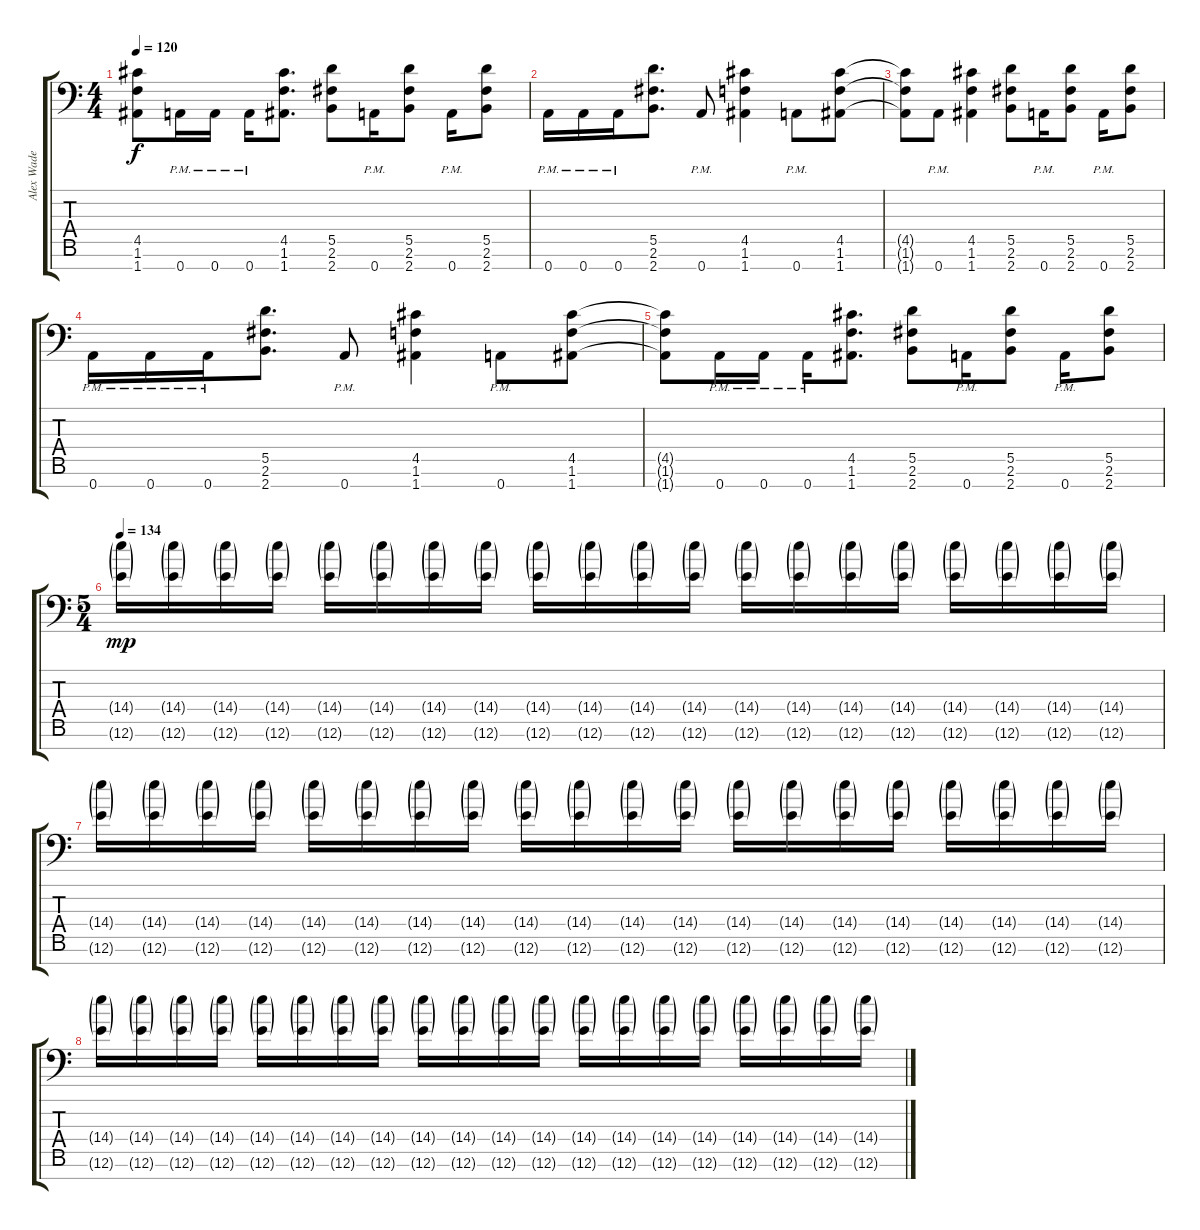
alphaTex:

\track ("Alex Wade" "Alex Wade") {instrument distortionguitar}
\staff {score tabs}
\tuning (E4 B3 G3 D3 A2 E2 A1) {hide}
\ts (4 4)
\tempo 120
\clef f4
\ks c
(4.5{t} 1.6{t} 1.7{t}).8{dy f} 0.7{pm}.16 0.7{pm}.16 0.7{pm}.16 (4.5 1.6 1.7).8{d} (5.5 2.6 2.7).8 0.7{pm}.16 (5.5 2.6 2.7).8 0.7{pm}.16 (5.5 2.6 2.7).8 |
0.7{pm}.16 0.7{pm}.16 0.7{pm}.16 (5.5 2.6 2.7).8{d} 0.7{pm}.8 (4.5 1.6 1.7).4 0.7{pm}.8 (4.5 1.6 1.7).8 |
(4.5{t} 1.6{t} 1.7{t}).8 0.7{pm}.8 (4.5 1.6 1.7).4 (5.5 2.6 2.7).8 0.7{pm}.16 (5.5 2.6 2.7).8 0.7{pm}.16 (5.5 2.6 2.7).8 |
0.7{pm}.16 0.7{pm}.16 0.7{pm}.16 (5.5 2.6 2.7).8{d} 0.7{pm}.8 (4.5 1.6 1.7).4 0.7{pm}.8 (4.5 1.6 1.7).8 |
(4.5{t} 1.6{t} 1.7{t}).8 0.7{pm}.16 0.7{pm}.16 0.7{pm}.16 (4.5 1.6 1.7).8{d} (5.5 2.6 2.7).8 0.7{pm}.16 (5.5 2.6 2.7).8 0.7{pm}.16 (5.5 2.6 2.7).8 |
\ts (5 4)
\tempo 134
(14.4{g} 12.6{g}).16{dy mp} (14.4{g} 12.6{g}).16 (14.4{g} 12.6{g}).16 (14.4{g} 12.6{g}).16 (14.4{g} 12.6{g}).16 (14.4{g} 12.6{g}).16 (14.4{g} 12.6{g}).16 (14.4{g} 12.6{g}).16 (14.4{g} 12.6{g}).16 (14.4{g} 12.6{g}).16 (14.4{g} 12.6{g}).16 (14.4{g} 12.6{g}).16 (14.4{g} 12.6{g}).16 (14.4{g} 12.6{g}).16 (14.4{g} 12.6{g}).16 (14.4{g} 12.6{g}).16 (14.4{g} 12.6{g}).16 (14.4{g} 12.6{g}).16 (14.4{g} 12.6{g}).16 (14.4{g} 12.6{g}).16 |
(14.4{g} 12.6{g}).16 (14.4{g} 12.6{g}).16 (14.4{g} 12.6{g}).16 (14.4{g} 12.6{g}).16 (14.4{g} 12.6{g}).16 (14.4{g} 12.6{g}).16 (14.4{g} 12.6{g}).16 (14.4{g} 12.6{g}).16 (14.4{g} 12.6{g}).16 (14.4{g} 12.6{g}).16 (14.4{g} 12.6{g}).16 (14.4{g} 12.6{g}).16 (14.4{g} 12.6{g}).16 (14.4{g} 12.6{g}).16 (14.4{g} 12.6{g}).16 (14.4{g} 12.6{g}).16 (14.4{g} 12.6{g}).16 (14.4{g} 12.6{g}).16 (14.4{g} 12.6{g}).16 (14.4{g} 12.6{g}).16 |
(14.4{g} 12.6{g}).16 (14.4{g} 12.6{g}).16 (14.4{g} 12.6{g}).16 (14.4{g} 12.6{g}).16 (14.4{g} 12.6{g}).16 (14.4{g} 12.6{g}).16 (14.4{g} 12.6{g}).16 (14.4{g} 12.6{g}).16 (14.4{g} 12.6{g}).16 (14.4{g} 12.6{g}).16 (14.4{g} 12.6{g}).16 (14.4{g} 12.6{g}).16 (14.4{g} 12.6{g}).16 (14.4{g} 12.6{g}).16 (14.4{g} 12.6{g}).16 (14.4{g} 12.6{g}).16 (14.4{g} 12.6{g}).16 (14.4{g} 12.6{g}).16 (14.4{g} 12.6{g}).16 (14.4{g} 12.6{g}).16
